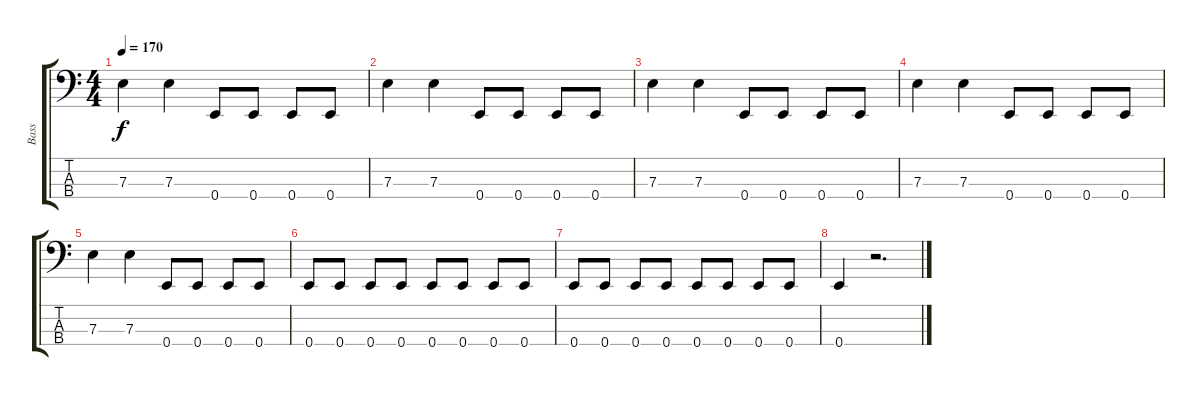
\track ("Bass" "Bass") {instrument electricbassfinger}
\staff {score tabs}
\tuning (G2 D2 A1 E1) {hide}
\ts (4 4)
\tempo 170
\clef f4
\ks c
7.3.4{dy f} 7.3.4 0.4.8 0.4.8 0.4.8 0.4.8 |
7.3.4 7.3.4 0.4.8 0.4.8 0.4.8 0.4.8 |
7.3.4 7.3.4 0.4.8 0.4.8 0.4.8 0.4.8 |
7.3.4 7.3.4 0.4.8 0.4.8 0.4.8 0.4.8 |
7.3.4 7.3.4 0.4.8 0.4.8 0.4.8 0.4.8 |
0.4.8 0.4.8 0.4.8 0.4.8 0.4.8 0.4.8 0.4.8 0.4.8 |
0.4.8 0.4.8 0.4.8 0.4.8 0.4.8 0.4.8 0.4.8 0.4.8 |
0.4.4 r.2{d}
